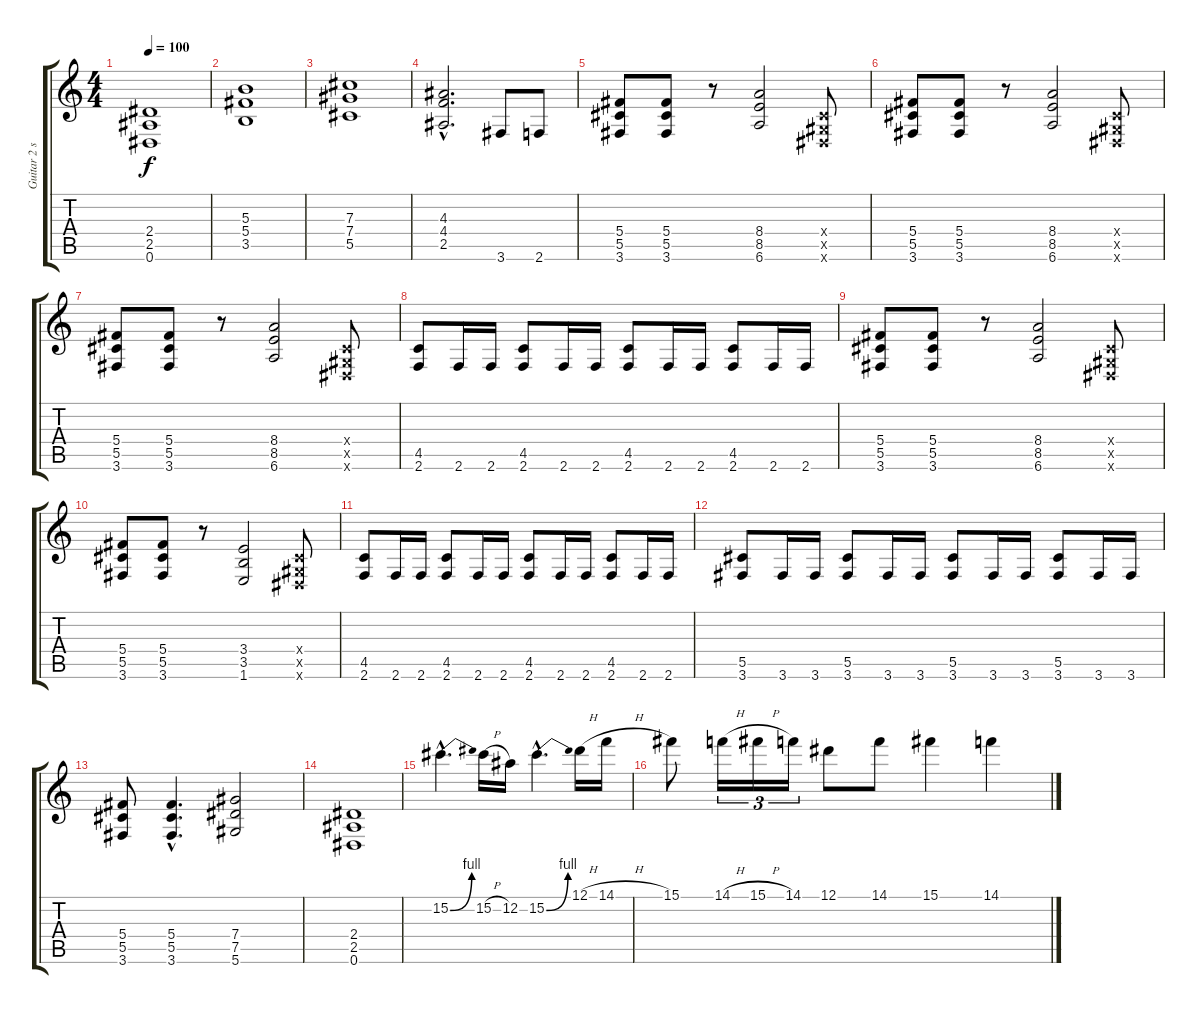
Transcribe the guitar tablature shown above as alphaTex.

\track ("Guitar 2 solo" "Guitar 2 s") {instrument distortionguitar}
\staff {score tabs}
\tuning (Eb4 Bb3 Gb3 Db3 Ab2 Eb2) {hide}
\ts (4 4)
\tempo 100
\clef g2
\ks c
(2.4 2.5 0.6).1{dy f} |
(5.3 5.4 3.5).1 |
(7.3 7.4 5.5).1 |
(4.3{hac} 4.4{hac} 2.5{hac}).2{d} 3.6.8 2.6.8 |
(5.4 5.5 3.6).8 (5.4 5.5 3.6).8 r.8 (8.4 8.5 6.6).2 (0.4{x} 0.5{x} 0.6{x}).8 |
(5.4 5.5 3.6).8 (5.4 5.5 3.6).8 r.8 (8.4 8.5 6.6).2 (0.4{x} 0.5{x} 0.6{x}).8 |
(5.4 5.5 3.6).8 (5.4 5.5 3.6).8 r.8 (8.4 8.5 6.6).2 (0.4{x} 0.5{x} 0.6{x}).8 |
(4.5 2.6).8 2.6.16 2.6.16 (4.5 2.6).8 2.6.16 2.6.16 (4.5 2.6).8 2.6.16 2.6.16 (4.5 2.6).8 2.6.16 2.6.16 |
(5.4 5.5 3.6).8 (5.4 5.5 3.6).8 r.8 (8.4 8.5 6.6).2 (0.4{x} 0.5{x} 0.6{x}).8 |
(5.4 5.5 3.6).8 (5.4 5.5 3.6).8 r.8 (3.4 3.5 1.6).2 (0.4{x} 0.5{x} 0.6{x}).8 |
(4.5 2.6).8 2.6.16 2.6.16 (4.5 2.6).8 2.6.16 2.6.16 (4.5 2.6).8 2.6.16 2.6.16 (4.5 2.6).8 2.6.16 2.6.16 |
(5.5 3.6).8 3.6.16 3.6.16 (5.5 3.6).8 3.6.16 3.6.16 (5.5 3.6).8 3.6.16 3.6.16 (5.5 3.6).8 3.6.16 3.6.16 |
(5.4 5.5 3.6).8 (5.4{hac} 5.5{hac} 3.6{hac}).4{d} (7.4 7.5 5.6).2 |
(2.4 2.5 0.6).1 |
15.2{be (bend 0 0 60 4) hac}.4{d} 15.2{h}.16 12.2.16 15.2{be (bend 0 0 60 4) hac}.4{d} 12.1{h}.16 14.1{h}.16 |
15.1.8 14.1{h}.16{tu (3 2)} 15.1{h}.16{tu (3 2)} 14.1.16{tu (3 2)} 12.1.8 14.1.8 15.1.4 14.1.4
